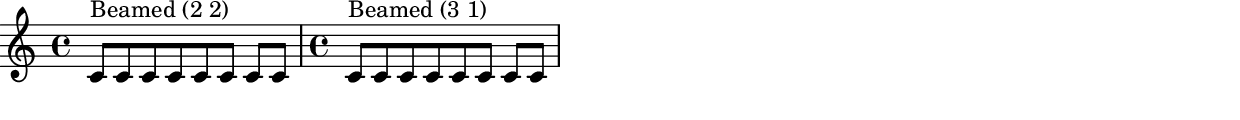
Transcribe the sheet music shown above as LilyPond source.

%% Generated by lilypond-book
%% Options: [exampleindent=10.16\mm,indent=0\mm,line-width=160\mm,paper-height=845.047\pt,paper-width=597.508\pt,papersize='(cons (* 597.508 pt) (* 845.047 pt)),quote]
\include "lilypond-book-preamble.ly"


% ****************************************************************
% Start cut-&-pastable-section
% ****************************************************************

#(ly:set-option 'eps-box-padding 3.000000)



\paper {
  #(set-paper-size '(cons (* 597.508 pt) (* 845.047 pt)))
  indent = 0\mm
  line-width = 160\mm
  % offset the left padding, also add 1mm as lilypond creates cropped
  % images with a little space on the right
  line-width = #(- line-width (* mm  3.000000) (* mm 1))
  line-width = 160\mm - 2.0 * 10.16\mm
  % offset the left padding, also add 1mm as lilypond creates cropped
  % images with a little space on the right
  line-width = #(- line-width (* mm  3.000000) (* mm 1))
}

\layout {
  
}




% ****************************************************************
% ly snippet:
% ****************************************************************
\sourcefileline 1155
\score {
  \relative c' {
    % This call will fail because the context isn't yet instantiated
    \overrideTimeSignatureSettings
      4/4        % timeSignatureFraction
      1/4        % baseMoment
      3,1        % beatStructure
      #'()       % beamExceptions
    \time 4/4
    c8^\markup {"Beamed (2 2)"}
    \repeat unfold 7 { c8 } |
    % This call will succeed
    \overrideTimeSignatureSettings
      4/4        % timeSignatureFraction
      1/4        % baseMoment
      3,1        % beatStructure
      #'()       % beamExceptions
    \time 4/4
    c8^\markup {"Beamed (3 1)"}
    \repeat unfold 7 { c8 } |
  }
}


% ****************************************************************
% end ly snippet
% ****************************************************************
